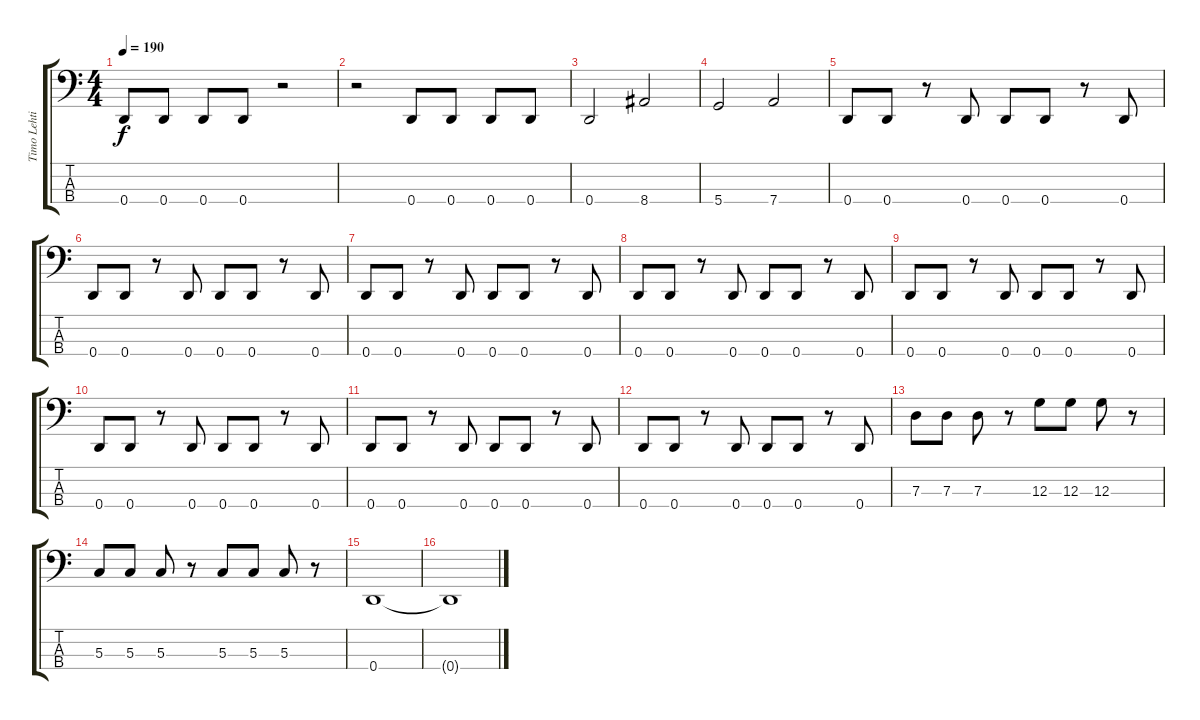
\track ("Timo Lehtinen" "Timo Lehti") {instrument slapbass2}
\staff {score tabs}
\tuning (F2 C2 G1 D1) {hide}
\ts (4 4)
\tempo 190
\clef f4
\ks c
0.4.8{dy f} 0.4.8 0.4.8 0.4.8 r.2 |
r.2 0.4.8 0.4.8 0.4.8 0.4.8 |
0.4.2 8.4.2 |
5.4.2 7.4.2 |
0.4.8 0.4.8 r.8 0.4.8 0.4.8 0.4.8 r.8 0.4.8 |
0.4.8 0.4.8 r.8 0.4.8 0.4.8 0.4.8 r.8 0.4.8 |
0.4.8 0.4.8 r.8 0.4.8 0.4.8 0.4.8 r.8 0.4.8 |
0.4.8 0.4.8 r.8 0.4.8 0.4.8 0.4.8 r.8 0.4.8 |
0.4.8 0.4.8 r.8 0.4.8 0.4.8 0.4.8 r.8 0.4.8 |
0.4.8 0.4.8 r.8 0.4.8 0.4.8 0.4.8 r.8 0.4.8 |
0.4.8 0.4.8 r.8 0.4.8 0.4.8 0.4.8 r.8 0.4.8 |
0.4.8 0.4.8 r.8 0.4.8 0.4.8 0.4.8 r.8 0.4.8 |
7.3.8 7.3.8 7.3.8 r.8 12.3.8 12.3.8 12.3.8 r.8 |
5.3.8 5.3.8 5.3.8 r.8 5.3.8 5.3.8 5.3.8 r.8 |
0.4.1 |
0.4{t}.1
